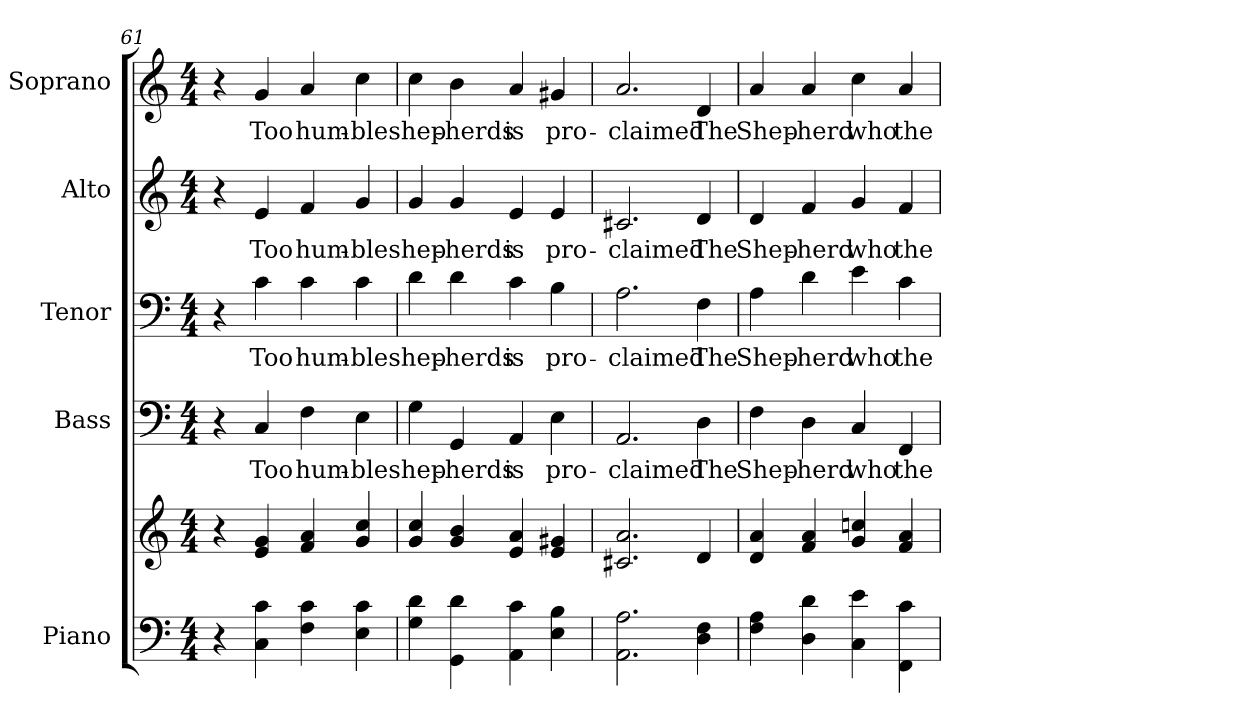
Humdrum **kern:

**kern	**kern	**kern	**text	**kern	**text	**kern	**text	**kern	**text
*part5	*part5	*part4	*part4	*part3	*part3	*part2	*part2	*part1	*part1
*staff6	*staff5	*staff4	*staff4	*staff3	*staff3	*staff2	*staff2	*staff1	*staff1
*I"Piano	*	*I"Bass	*	*I"Tenor	*	*I"Alto	*	*I"Soprano	*
*I'Pno.	*	*I'B.	*	*I'T.	*	*I'A.	*	*I'S.	*
!!LO:PB:g=z
*clefF4	*clefG2	*clefF4	*	*clefF4	*	*clefG2	*	*clefG2	*
*k[]	*k[]	*k[]	*	*k[]	*	*k[]	*	*k[]	*
*C:	*C:	*C:	*	*C:	*	*C:	*	*C:	*
*M4/4	*M4/4	*M4/4	*	*M4/4	*	*M4/4	*	*M4/4	*
=61	=61	=61	=61	=61	=61	=61	=61	=61	=61
4r	4r	4r	.	4r	.	4r	.	4r	.
!	!	!	!LO:LY:b:color=#000000	!	!	!	!	!	!
!	!	!	!	!	!LO:LY:b:color=#000000	!	!	!	!
!	!	!	!	!	!	!	!LO:LY:b:color=#000000	!	!
!	!	!	!	!	!	!	!	!	!LO:LY:b:color=#000000
4Ci\ 4ci	4ei/ 4gi	4Ci/	Too	4ci\	Too	4ei/	Too	4gi/	Too
!	!	!	!LO:LY:b:color=#000000	!	!	!	!	!	!
!	!	!	!	!	!LO:LY:b:color=#000000	!	!	!	!
!	!	!	!	!	!	!	!LO:LY:b:color=#000000	!	!
!	!	!	!	!	!	!	!	!	!LO:LY:b:color=#000000
4Fi\ 4ci	4fi/ 4ai	4Fi\	hum-	4ci\	hum-	4fi/	hum-	4ai/	hum-
!	!	!	!LO:LY:b:color=#000000	!	!	!	!	!	!
!	!	!	!	!	!LO:LY:b:color=#000000	!	!	!	!
!	!	!	!	!	!	!	!LO:LY:b:color=#000000	!	!
!	!	!	!	!	!	!	!	!	!LO:LY:b:color=#000000
4Ei\ 4ci	4gi/ 4cci	4Ei\	-ble	4ci\	-ble	4gi/	-ble	4cci\	-ble
=62	=62	=62	=62	=62	=62	=62	=62	=62	=62
!	!	!	!LO:LY:b:color=#000000	!	!	!	!	!	!
!	!	!	!	!	!LO:LY:b:color=#000000	!	!	!	!
!	!	!	!	!	!	!	!LO:LY:b:color=#000000	!	!
!	!	!	!	!	!	!	!	!	!LO:LY:b:color=#000000
4Gi\ 4di	4gi/ 4cci	4Gi\	shep-	4di\	shep-	4gi/	shep-	4cci\	shep-
!	!	!	!LO:LY:b:color=#000000	!	!	!	!	!	!
!	!	!	!	!	!LO:LY:b:color=#000000	!	!	!	!
!	!	!	!	!	!	!	!LO:LY:b:color=#000000	!	!
!	!	!	!	!	!	!	!	!	!LO:LY:b:color=#000000
4GGi\ 4di	4gi/ 4bi	4GGi/	-herds	4di\	-herds	4gi/	-herds	4bi\	-herds
!	!	!	!LO:LY:b:color=#000000	!	!	!	!	!	!
!	!	!	!	!	!LO:LY:b:color=#000000	!	!	!	!
!	!	!	!	!	!	!	!LO:LY:b:color=#000000	!	!
!	!	!	!	!	!	!	!	!	!LO:LY:b:color=#000000
4AAi\ 4ci	4ei/ 4ai	4AAi/	is	4ci\	is	4ei/	is	4ai/	is
!	!	!	!LO:LY:b:color=#000000	!	!	!	!	!	!
!	!	!	!	!	!LO:LY:b:color=#000000	!	!	!	!
!	!	!	!	!	!	!	!LO:LY:b:color=#000000	!	!
!	!	!	!	!	!	!	!	!	!LO:LY:b:color=#000000
4Ei\ 4Bi	4ei/ 4g#Xi	4Ei\	pro-	4Bi\	pro-	4ei/	pro-	4g#Xi/	pro-
!!LO:PB:g=z
=63	=63	=63	=63	=63	=63	=63	=63	=63	=63
!	!	!	!LO:LY:b:color=#000000	!	!	!	!	!	!
!	!	!	!	!	!LO:LY:b:color=#000000	!	!	!	!
!	!	!	!	!	!	!	!LO:LY:b:color=#000000	!	!
!	!	!	!	!	!	!	!	!	!LO:LY:b:color=#000000
2.AAi\ 2.Ai	2.c#Xi/ 2.ai	2.AAi/	-claimed	2.Ai\	-claimed	2.c#Xi/	-claimed	2.ai/	-claimed
!	!	!	!LO:LY:b:color=#000000	!	!	!	!	!	!
!	!	!	!	!	!LO:LY:b:color=#000000	!	!	!	!
!	!	!	!	!	!	!	!LO:LY:b:color=#000000	!	!
!	!	!	!	!	!	!	!	!	!LO:LY:b:color=#000000
4Di\ 4Fi	4di/	4Di\	The	4Fi\	The	4di/	The	4di/	The
=64	=64	=64	=64	=64	=64	=64	=64	=64	=64
!	!	!	!LO:LY:b:color=#000000	!	!	!	!	!	!
!	!	!	!	!	!LO:LY:b:color=#000000	!	!	!	!
!	!	!	!	!	!	!	!LO:LY:b:color=#000000	!	!
!	!	!	!	!	!	!	!	!	!LO:LY:b:color=#000000
4Fi\ 4Ai	4di/ 4ai	4Fi\	Shep-	4Ai\	Shep-	4di/	Shep-	4ai/	Shep-
!	!	!	!LO:LY:b:color=#000000	!	!	!	!	!	!
!	!	!	!	!	!LO:LY:b:color=#000000	!	!	!	!
!	!	!	!	!	!	!	!LO:LY:b:color=#000000	!	!
!	!	!	!	!	!	!	!	!	!LO:LY:b:color=#000000
4Di\ 4di	4fi/ 4ai	4Di\	-herd	4di\	-herd	4fi/	-herd	4ai/	-herd
!	!	!	!LO:LY:b:color=#000000	!	!	!	!	!	!
!	!	!	!	!	!LO:LY:b:color=#000000	!	!	!	!
!	!	!	!	!	!	!	!LO:LY:b:color=#000000	!	!
!	!	!	!	!	!	!	!	!	!LO:LY:b:color=#000000
4Ci\ 4ei	4gi/ 4ccni	4Ci/	who	4ei\	who	4gi/	who	4cci\	who
!	!	!	!LO:LY:b:color=#000000	!	!	!	!	!	!
!	!	!	!	!	!LO:LY:b:color=#000000	!	!	!	!
!	!	!	!	!	!	!	!LO:LY:b:color=#000000	!	!
!	!	!	!	!	!	!	!	!	!LO:LY:b:color=#000000
4FFi\ 4ci	4fi/ 4ai	4FFi/	the	4ci\	the	4fi/	the	4ai/	the
=	=	=	=	=	=	=	=	=	=
*-	*-	*-	*-	*-	*-	*-	*-	*-	*-
